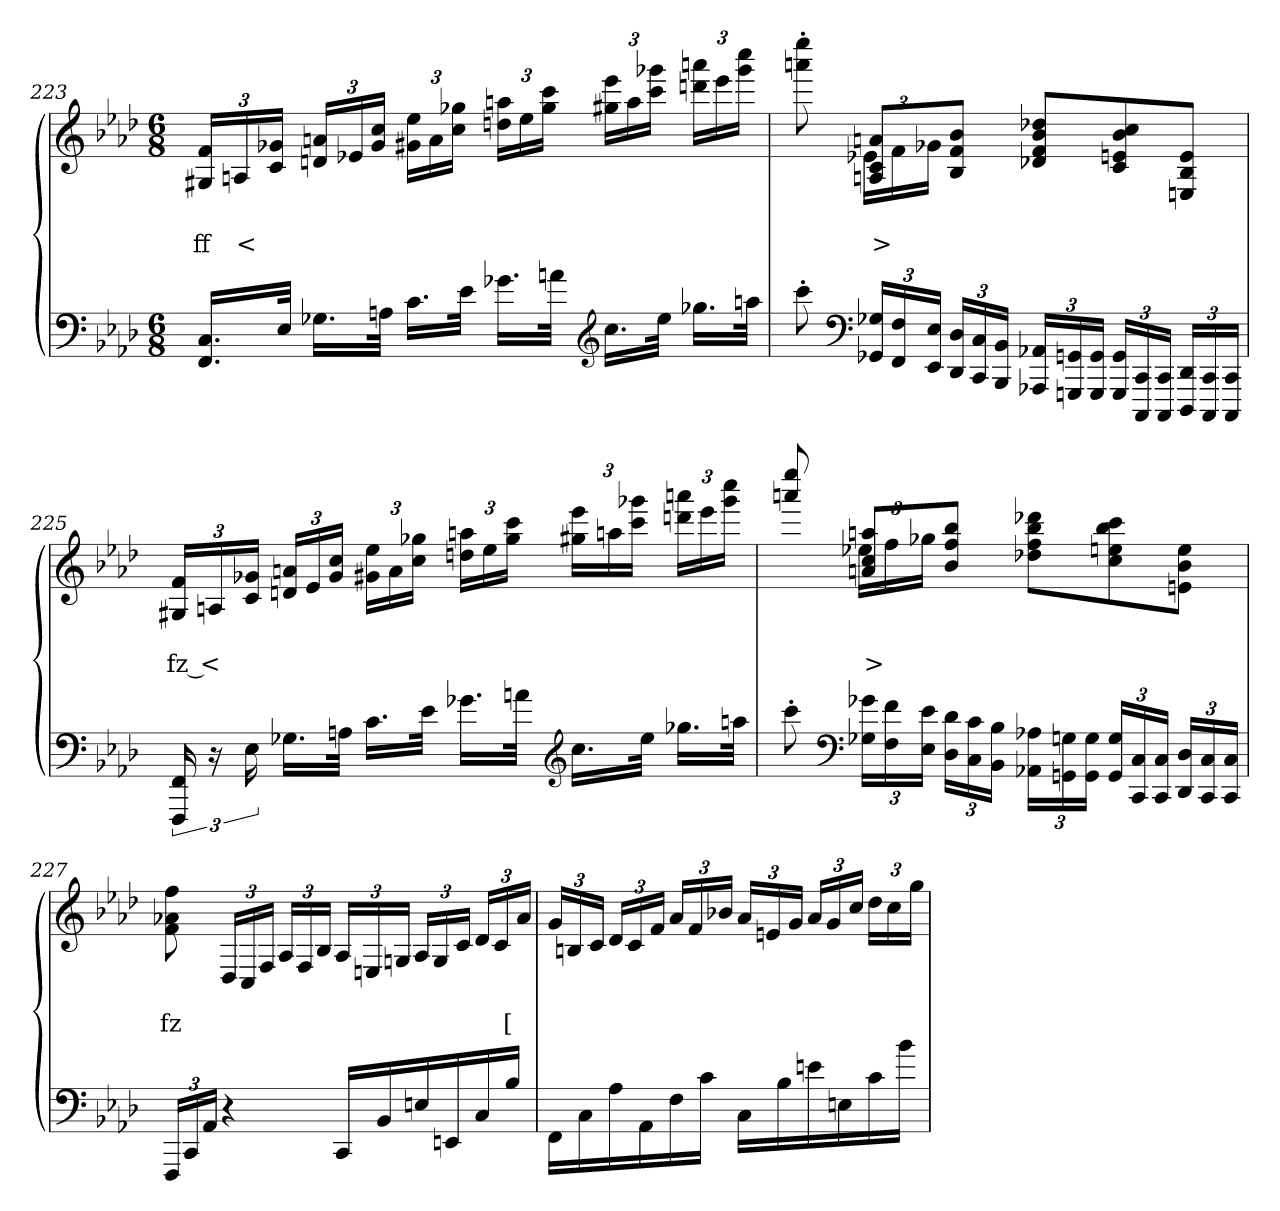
**kern	**kern	**text	**text
*part2	*part1	*part1	*part1
*staff2	*staff1	*staff1	*staff1
*clefF4	*clefG2	*	*
*k[b-e-a-d-]	*k[b-e-a-d-]	*	*
*M6/8	*M6/8	*	*
=223	=223	=223	=223
16.C 16.FFLL	24f 24G#XLL	.	ff
.	24An	.	<
.	24g-X 24cJJ	.	.
32E-JJk	.	.	.
16.G-XLL	24an 24dnLL	.	.
.	24e-X	.	.
.	24cc 24g-JJ	.	.
32AnJJk	.	.	.
16.cLL	24ee- 24g#XLL	.	.
.	24a	.	.
.	24gg-X 24ccJJ	.	.
32e-JJk	.	.	.
16.g-LL	24aan 24ddnLL	.	.
.	24ee-	.	.
.	24ccc 24gg-JJ	.	.
32anJJk	.	.	.
*clefG2	*	*	*
16.ccLL	24eee- 24gg#XLL	.	.
.	24aa	.	.
.	24ggg-X 24cccJJ	.	.
32ee-JJk	.	.	.
16.gg-LL	24aaan 24dddnLL	.	.
.	24eee-	.	.
.	24cccc 24ggg-JJ	.	.
32aanJJk	.	.	.
=224	=224	=224	=224
*	*^	*	*
8ccc'>	8eeee-'> 8aaan'>	8ryy	.	.
*clefF4	*	*	*	*
24G-X 24GG-XLL	8an 8c 8AnL	24e-XLL	.	>
24F 24FF	.	24f	.	.
24E- 24EE-JJ	.	24g-XJJ	.	.
24D- 24DD-LL	8b- 8f 8B-J	2ryy	.	.
24C 24CC	.	.	.	.
24BB- 24BBB-JJ	.	.	.	.
24AA-X 24AAA-XLL	8dd-X 8b- 8f 8d-XL	.	.	.
24GGn 24GGGn	.	.	.	.
24GG 24GGGJJ	.	.	.	.
24GG 24GGGLL	8cc 8b- 8en 8c	.	.	.
24CC 24CCC	.	.	.	.
24CC 24CCCJJ	.	.	.	.
24DD- 24DDD-LL	8e 8B- 8EnJ	.	.	.
24CC 24CCC	.	.	.	.
24CC 24CCCJJ	.	.	.	.
*	*v	*v	*	*
=225	=225	=225	=225
24FF 24FFF	24f 24G#XLL	.	fz <
24r	24An	.	.
24E-	24g-X 24cJJ	.	.
16.G-XLL	24an 24dnLL	.	.
.	24e-	.	.
.	24cc 24g-JJ	.	.
32AnJJk	.	.	.
16.cLL	24ee- 24g#XLL	.	.
.	24a	.	.
.	24gg-X 24ccJJ	.	.
32e-JJk	.	.	.
16.g-LL	24aan 24ddnLL	.	.
.	24ee-	.	.
.	24ccc 24gg-JJ	.	.
32anJJk	.	.	.
*clefG2	*	*	*
16.ccLL	24eee- 24gg#XLL	.	.
.	24aan	.	.
.	24ggg-X 24cccJJ	.	.
32ee-JJk	.	.	.
16.gg-LL	24aaan 24dddnLL	.	.
.	24eee-	.	.
.	24cccc 24ggg-JJ	.	.
32aanJJk	.	.	.
=226	=226	=226	=226
*	*^	*	*
8ccc'>	8eeee-/ 8aaan/	8ryy	.	.
*clefF4	*	*	*	*
24g-X 24G-XLL	8aan 8cc 8anL	24ee-XLL	.	>
24f 24F	.	24ff	.	.
24e- 24E-JJ	.	24gg-XJJ	.	.
24d- 24D-LL	8bb- 8ff 8b-J	2ryy	.	.
24c 24C	.	.	.	.
24B- 24BB-JJ	.	.	.	.
24A-X 24AA-XLL	8ddd-X 8bb- 8ff 8dd-XL	.	.	.
24Gn 24GGn	.	.	.	.
24G 24GGJJ	.	.	.	.
24G 24GGLL	8ccc 8bb- 8een 8cc	.	.	.
24C 24CC	.	.	.	.
24C 24CCJJ	.	.	.	.
24D- 24DD-LL	8ee 8b- 8enJ	.	.	.
24C 24CC	.	.	.	.
24C 24CCJJ	.	.	.	.
*	*v	*v	*	*
=227	=227	=227	=227
24FFFLL	8ff 8a-X 8f	.	fz
24CC	.	.	.
24AA-JJ	.	.	.
4r	24D-LL	.	.
.	24C	.	.
.	24FJJ	.	.
.	24A-LL	.	.
.	24F	.	.
.	24B-JJ	.	.
16CCLL	24A-LL	.	.
.	24En	.	.
16BB-	.	.	.
.	24GnJJ	.	.
16En	24A-LL	.	.
.	24G	.	.
16EEn	.	.	.
.	24cJJ	.	.
16C	24d-LL	.	.
.	24c	.	.
16B-JJ	.	.	.
.	24a-JJ	.	[
=228	=228	=228	=228
16FFLL	24gLL	.	.
.	24Bn	.	.
16C	.	.	.
.	24cJJ	.	.
16A-	24d-LL	.	.
.	24c	.	.
16AA-	.	.	.
.	24fJJ	.	.
16F	24a-LL	.	.
.	24f	.	.
16cJJ	.	.	.
.	24b-XJJ	.	.
16CLL	24a-LL	.	.
.	24en	.	.
16B-	.	.	.
.	24gJJ	.	.
16en	24a-LL	.	.
.	24g	.	.
16En	.	.	.
.	24ccJJ	.	.
16c	24dd-LL	.	.
.	24cc	.	.
16b-JJ	.	.	.
.	24ggJJ	.	.
=	=	=	=
*-	*-	*-	*-
